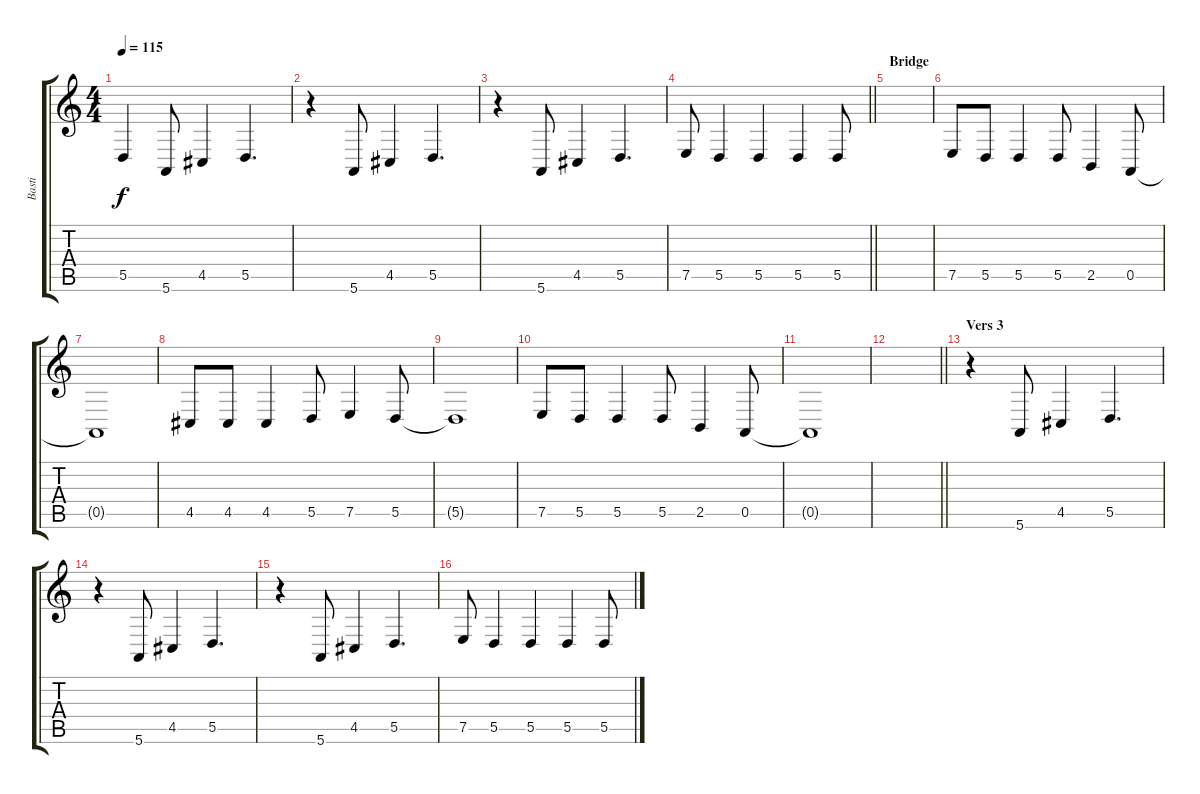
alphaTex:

\track ("Basti" "Basti") {instrument tenorsax}
\staff {score tabs}
\tuning (E4 B3 G3 D3 A2 E2) {hide}
\ts (4 4)
\tempo 115
\clef g2
\ks c
5.5{t}.4{dy f} 5.6.8 4.5.4 5.5.4{d} |
r.4 5.6.8 4.5.4 5.5.4{d} |
r.4 5.6.8 4.5.4 5.5.4{d} |
\barLineRight lightlight
7.5.8 5.5.4 5.5.4 5.5.4 5.5.8 |
\section ("" "Bridge")
|
7.5.8 5.5.8 5.5.4 5.5.8 2.5.4 0.5.8 |
0.5{t}.1 |
4.5.8 4.5.8 4.5.4 5.5.8 7.5.4 5.5.8 |
5.5{t}.1 |
7.5.8 5.5.8 5.5.4 5.5.8 2.5.4 0.5.8 |
0.5{t}.1 |
\barLineRight lightlight
|
\section ("" "Vers 3")
r.4 5.6.8 4.5.4 5.5.4{d} |
r.4 5.6.8 4.5.4 5.5.4{d} |
r.4 5.6.8 4.5.4 5.5.4{d} |
7.5.8 5.5.4 5.5.4 5.5.4 5.5.8
